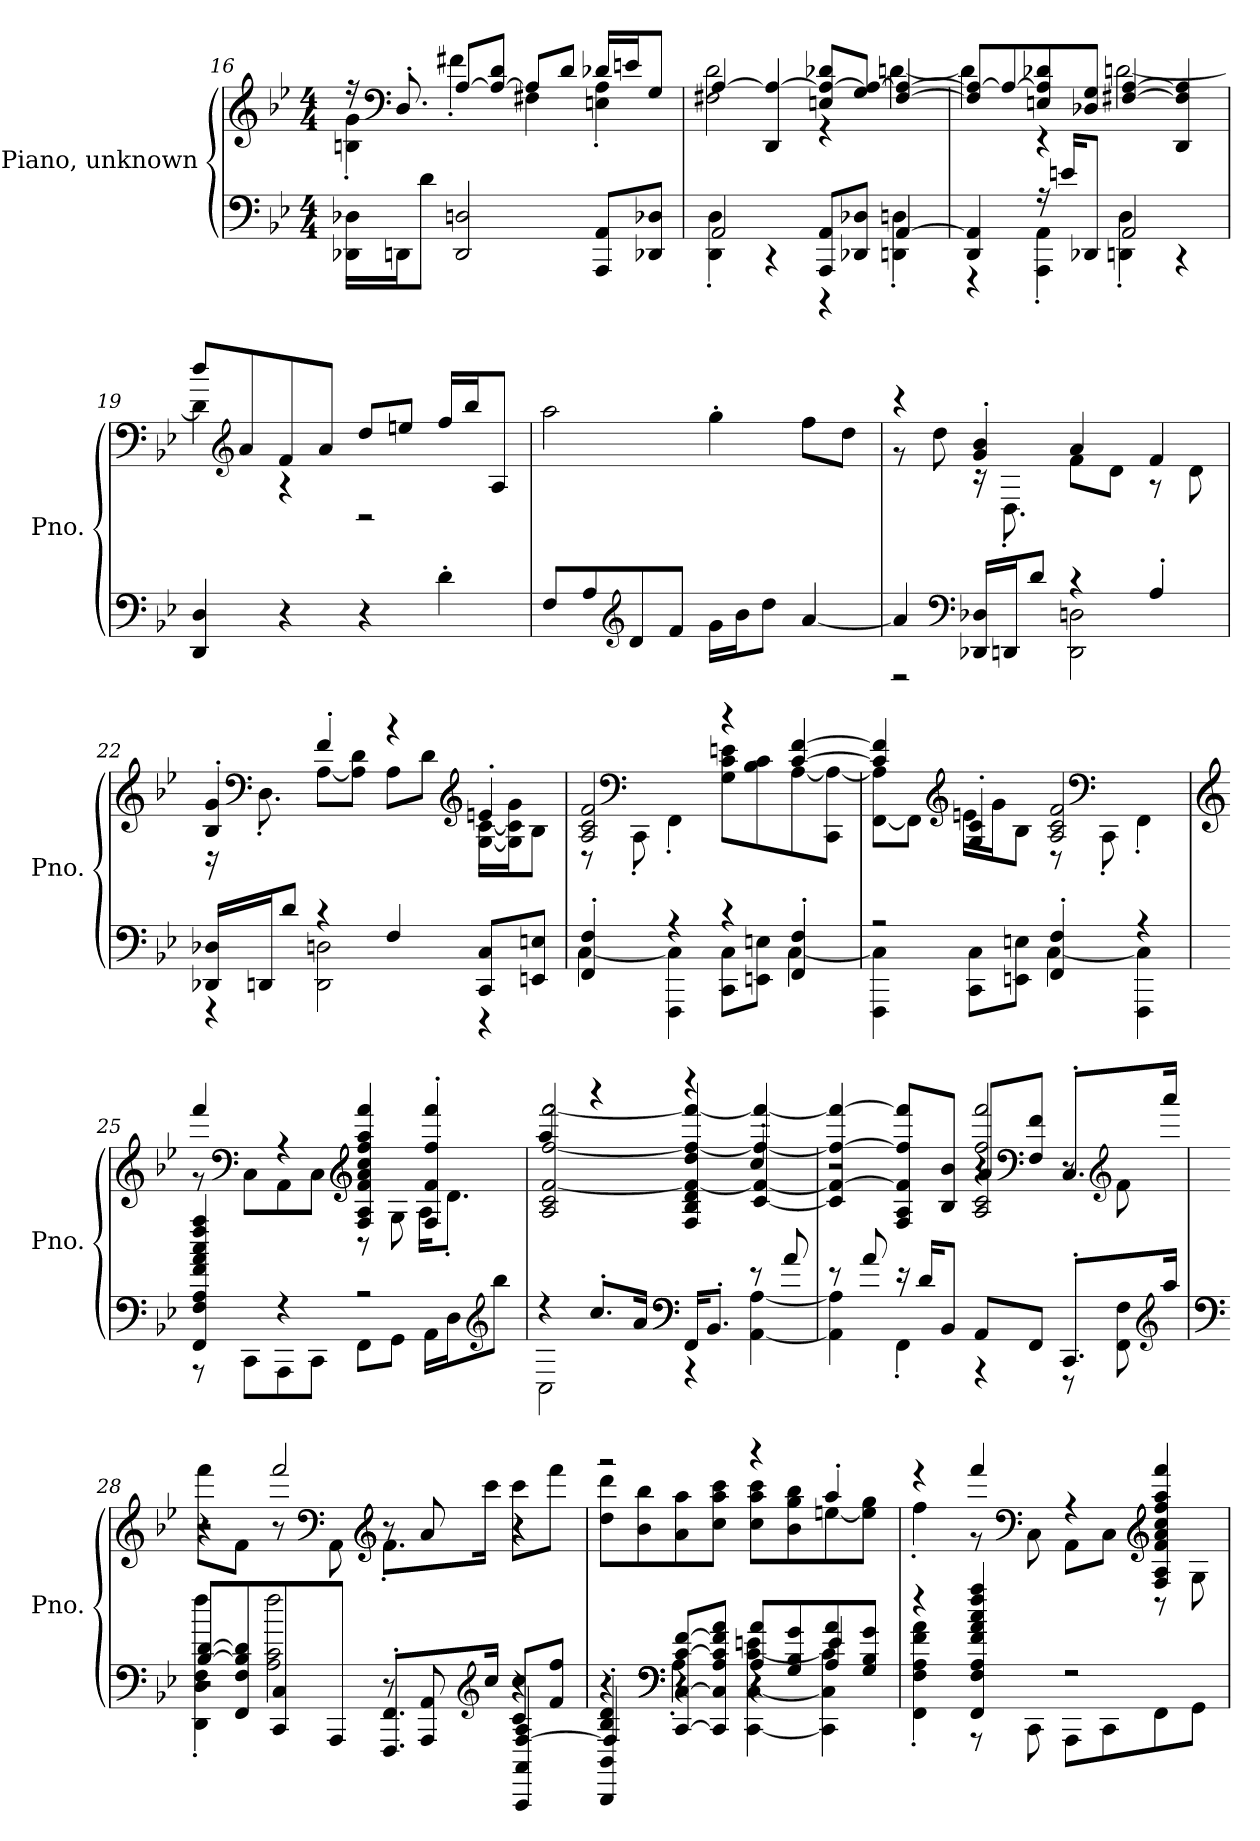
**kern	**kern
*part1	*part1
*staff2	*staff1
*I"Piano, unknown	*
*I'Pno.	*
!!LO:LB:g=z
*clefF4	*clefG2
*k[b-e-]	*k[b-e-]
*M4/4	*M4/4
=16	=16
*	*^
16DD-X\ 16D-X\LL	16r	4Bn\' 4g\'
*	*clefF4	*
16DDn\J	8.D'/	.
8d\J	.	.
2DD/ 2Dn/	[8A/L	4f#X'\
.	8A/_ 8d/J	.
.	8A/L]	4F#X\
.	8d/J	.
8AAA/ 8AA/L	16d-X/LL	4En\' 4A\'
.	16en/J	.
8DD-X/ 8D-X/J	8G/J	.
=17	=17	=17
*^	*	*
2AA/	4DD\' 4D\'	[4A/	2F#X\ 2d\
.	4r	4DD/ 4A/_	.
8AAA/ 8AA/L	4r	8En/ 8A/_ 8d-X/L	4r
8DD-X/ 8D-X/J	.	8G/ 8A/_J	.
[4AA/	4DDn\' 4Dn\'	[4F#/ 4A/_	[4dn\
=18	=18	=18	=18
4DD/ 4AA/]	4r	8F#/] 8A/_L	4d\]
.	.	8A/_	.
16r	4AAA\' 4AA\'	8En/ 8A/] 8d-X/	4r
16en/KL	.	.	.
8DD-X/J	.	8D-X/ 8G/J	.
2AA/	4DDn\' 4D\'	[4F#X/ [4A/	[2dn\
.	4r	4DD/ 4F#/] 4A/]	.
*v	*v	*	*
!!LO:LB:g=z	!!
=19	=19	=19
4DD/ 4D/	8dd/L	4d\]
*	*clefG2	*
.	8a/	.
4r	8f/	4r
.	8a/J	.
4r	8dd/L	2r
.	8een/J	.
4d'\	16ff/LL	.
.	16bb-/J	.
.	8A/J	.
*	*v	*v
=20	=20
8F/L	2aa\
8A/	.
*clefG2	*
8d/	.
8f/J	.
16g\LL	4gg'\
16b-\J	.
8dd\J	.
[4a/	8ff\L
.	8dd\J
=21	=21
*^	*^
4a/]	2r	4r	8r
.	.	.	8dd\
*clefF4	*	*	*
16DD-X/ 16D-X/LL	.	4g/' 4b-/'	16r
16DDn/J	.	.	8.D'\
8d/J	.	.	.
4r	2DD\ 2Dn\	4a/	8f\L
.	.	.	8d\J
4A'/	.	4f/	8r
.	.	.	8d\
!!LO:PB:g=z	!!
=22	=22	=22	=22
16DD-X/ 16D-X/LL	4r	4B-/' 4g/'	16r
*	*	*clefF4	*
16DDn/J	.	.	8.D'\
8d/J	.	.	.
4r	2DD\ 2Dn\	4f'/	[8A\L
.	.	.	8A\] 8d\J
4F/	.	4r	8A\L
.	.	.	8d\J
*	*	*clefG2	*
8CC/ 8C/L	4r	4en'/	[16G\ [16c\LL
.	.	.	16G\] 16c\] 16g\J
8EEn/ 8En/J	.	.	8B-\J
=23	=23	=23	=23
4FF/' 4F/'	[4C\	2A/ 2c/ 2f/	8r
*	*	*clefF4	*
.	.	.	8CC'\
4r	4FFF\ 4C\]	.	4FF'\
4r	8CC\ 8C\L	4r	8G\ 8c\ 8en\L
.	8EEn\ 8En\J	.	8B-\ 8c\
4FF/' 4F/'	[4C\	[4c/ [4f/	[8A\
.	.	.	8CC\ 8A\_J
=24	=24	=24	=24
2r	4FFF\ 4C\]	4c/] 4f/]	[8FF\ 8A\]L
.	.	.	8FF\J]
*	*	*clefG2	*
.	8CC\ 8C\L	4G/' 4c/'	16en\LL
.	.	.	16g\J
.	8EEn\ 8En\J	.	8B-\J
4FF/' 4F/'	[4C\	2A/ 2c/ 2f/	8r
*	*	*clefF4	*
.	.	.	8CC'\
4r	4FFF\ 4C\]	.	4FF'\
!!LO:LB:g=z	!!
=25	=25	=25	=25
*	*	*clefG2	*
4FF/ 4F/ 4A/ 4f/ 4a/ 4cc/ 4ff/ 4aa/	8r	4fff/	8r
*	*	*clefF4	*
.	8CC\L	.	8C\L
4r	8AAA\	4r	8AA\
.	8CC\J	.	8C\J
*	*	*clefG2	*
2r	8FF\L	4F/ 4A/ 4f/ 4a/ 4cc/ 4ff/ 4aa/ 4fff/	8r
.	8GG\J	.	8G\
.	16AA\LL	4F/' 4f/' 4ff/' 4fff/'	16A\KL
.	16D\J	.	8.d'\J
*clefG2	*	*	*
.	8bb-\J	.	.
=26	=26	=26	=26
4r	2C\	4aa'/	2A/ 2c/ [2f/ [2ff/ [2fff/
8.cc'/L	.	4r	.
16a/Jk	.	.	.
*clefF4	*	*	*
16FF/KL	4r	4r	4F/ 4B-/ 4d/ 4f/_ 4dd/ 4ff/_ 4fff/_
8.BB-'/J	.	.	.
8r	[4AA\ [4A\	4cc'/	[4c/ 4f/_ 4ff/_ 4fff/_
8a/	.	.	.
=27	=27	=27	=27
*	*	*	*^
8r	4AA\] 4A\]	2r	2r	4c/] 4f/_ 4ff/_ 4fff/_
8a/	.	.	.	.
16r	4FF'\	.	.	8F/ 8A/ 8f/] 8ff/] 8fff/]L
16d/KL	.	.	.	.
8BB-/J	.	.	.	8B-/ 8b-/J
8AA/L	4r	2A/ 2c/ 2ff/ 2fff/	4r	8a/L
*	*	*clefF4	*	*
8FF/J	.	.	.	8F/ 8f/J
8.CC'/L	8r	.	8r	8.C'/L
*	*	*clefG2	*	*
.	8FF\ 8F\	.	8f\	.
*clefG2	*	*	*	*
16aa/Jk	.	.	.	16aaa/Jk
*v	*v	*	*	*
!!LO:LB:g=z	!!	!!
=28	=28	=28	=28
*clefF4	*	*	*
*^	*	*	*
*	*^	*	*	*
[8B-/ [8d/L	4DD\' 4D\' 4F\' 4ff\'	2r	4r	8fff\L	2r
8FF/ 8F/ 8B-/] 8d/]	.	.	.	8f\J	.
8CC/ 8C/	2A\ 2c\ 2ff\	.	2fff/	8r	.
*	*	*	*clefF4	*	*
8AAA/J	.	.	.	8AA\	.
*	*	*	*clefG2	*	*
8.FFF/' 8.FF/'L	.	8r	.	8.f'\L	8r
.	.	8AAA/ 8AA/	.	.	8a/
*clefG2	*	*	*	*	*
16cc/Jk	.	.	.	16ccc\Jk	.
8c/ 8cc/L	4r	4AAA/ 4AA/ [4F/ 4A/	4r	8ccc\L	4r
8f/ 8ff/J	.	.	.	8fff\J	.
*	*	*	*	*v	*v
=29	=29	=29	=29	=29
4BBB-/' 4BB-/' 4B-/' 4d/'	4r	4F/]	2r	8dd\ 8ddd\L
.	.	.	.	8b-\ 8bb-\
*clefF4	*	*	*	*
[8CC/ [8C/ [8c/ [8f/L	4A'\	4r	.	8a\ 8aa\
8CC/] 8C/] 8A/ 8c/] 8f/] 8a/J	.	.	.	8cc\ 8aa\ 8ccc\J
8A/ 8a/L	[4CC\ [4C\ [4c\ 4en\	4r	4r	8cc\ 8aa\ 8ccc\L
8G/ 8B-/ 8g/	.	.	.	8b-\ 8gg\ 8bb-\
8A/ 8a/	4CC\] 4C\] 4c\]	4e/	4aa'/	[8een\
8G/ 8B-/ 8g/J	.	.	.	8ee\] 8gg\J
*	*v	*v	*	*
=30	=30	=30	=30
4r	4FF\' 4F\' 4A\' 4f\' 4a\'	4r	4ff'\
4FF/ 4F/ 4A/ 4f/ 4a/ 4cc/ 4ff/ 4aa/	8r	4fff/	8r
*	*	*clefF4	*
.	8CC\	.	8C\
2r	8AAA\L	4r	8AA\L
.	8CC\	.	8C\J
*	*	*clefG2	*
.	8FF\	4F/ 4A/ 4f/ 4a/ 4cc/ 4ff/ 4aa/ 4fff/	8r
.	8GG\J	.	8G\
*v	*v	*	*
*	*v	*v
=	=
*-	*-
